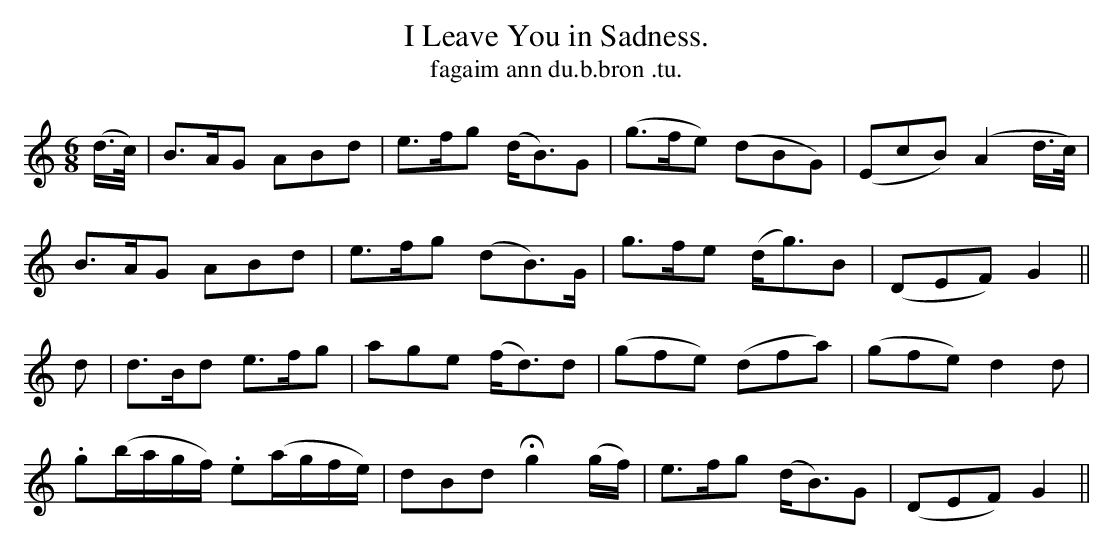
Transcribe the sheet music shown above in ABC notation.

X:1
T: I Leave You in Sadness.
T: fagaim ann du.b.bron .tu.
M: 6/8
L: 1/8
K: Gmix
(d/>c/)|B>AG ABd|e>fg (d<B)G|(g>fe) (dBG)|(EcB) (A2 d/>c/)|
B>AG ABd|e>fg (dB>)G|g>fe (d<g)B|(DEF) G2||
d|d>Bd e>fg|age (f<d)d|(gfe) (dfa)|(gfe) d2 d|
.g(b/a/g/f/) .e(a/g/f/e/)|dBd Hg2 (g/f/)|e>fg (d<B)G|(DEF) G2||
